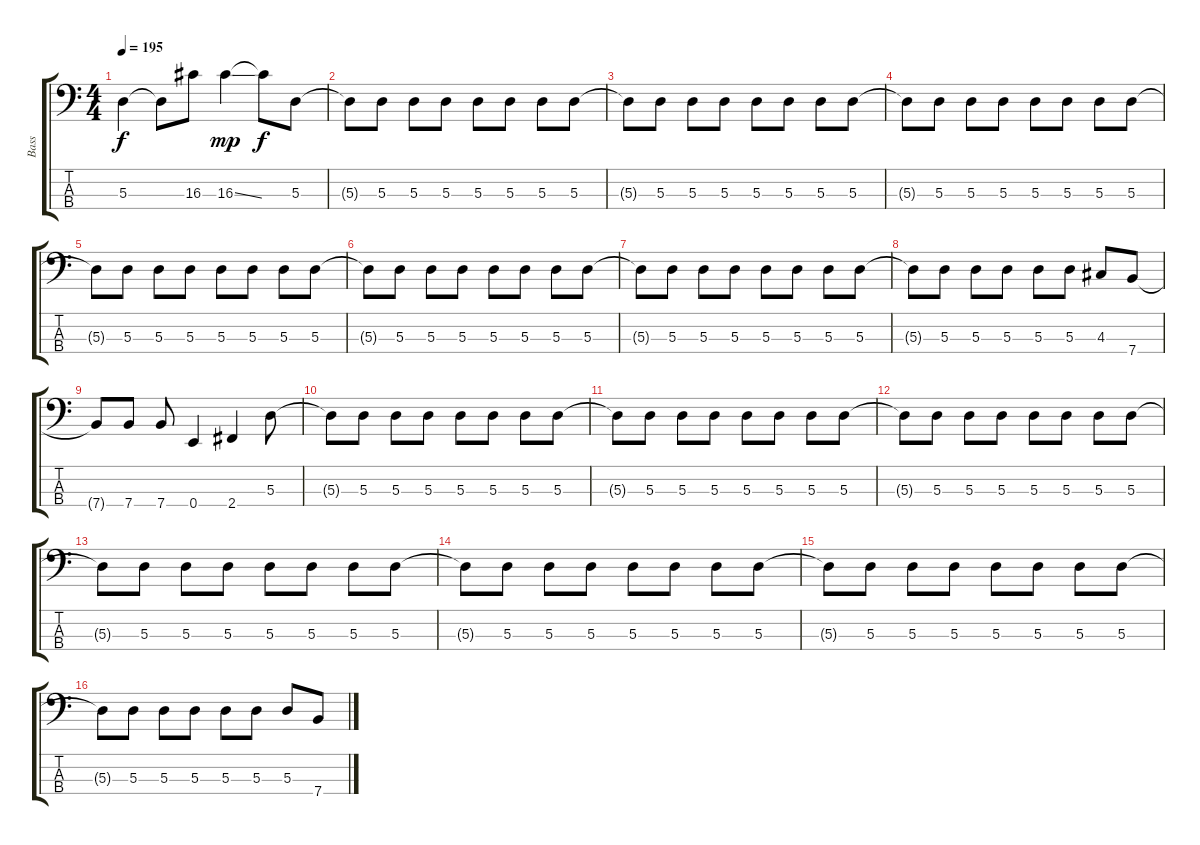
\track ("Bass" "Bass") {instrument electricbasspick}
\staff {score tabs}
\tuning (G2 D2 A1 E1) {hide}
\ts (4 4)
\tempo 195
\clef f4
\ks c
5.3{t}.4{dy f} 5.3{t}.8 16.3.8 16.3{ss}.4{dy mp} 16.3{t}.8{dy f} 5.3.8 |
\section ("" "")
5.3{t}.8 5.3.8 5.3.8 5.3.8 5.3.8 5.3.8 5.3.8 5.3.8 |
5.3{t}.8 5.3.8 5.3.8 5.3.8 5.3.8 5.3.8 5.3.8 5.3.8 |
5.3{t}.8 5.3.8 5.3.8 5.3.8 5.3.8 5.3.8 5.3.8 5.3.8 |
5.3{t}.8 5.3.8 5.3.8 5.3.8 5.3.8 5.3.8 5.3.8 5.3.8 |
5.3{t}.8 5.3.8 5.3.8 5.3.8 5.3.8 5.3.8 5.3.8 5.3.8 |
5.3{t}.8 5.3.8 5.3.8 5.3.8 5.3.8 5.3.8 5.3.8 5.3.8 |
5.3{t}.8 5.3.8 5.3.8 5.3.8 5.3.8 5.3.8 4.3.8 7.4.8 |
7.4{t}.8 7.4.8 7.4.8 0.4.4 2.4.4 5.3.8 |
\section ("" "")
5.3{t}.8 5.3.8 5.3.8 5.3.8 5.3.8 5.3.8 5.3.8 5.3.8 |
5.3{t}.8 5.3.8 5.3.8 5.3.8 5.3.8 5.3.8 5.3.8 5.3.8 |
5.3{t}.8 5.3.8 5.3.8 5.3.8 5.3.8 5.3.8 5.3.8 5.3.8 |
5.3{t}.8 5.3.8 5.3.8 5.3.8 5.3.8 5.3.8 5.3.8 5.3.8 |
5.3{t}.8 5.3.8 5.3.8 5.3.8 5.3.8 5.3.8 5.3.8 5.3.8 |
5.3{t}.8 5.3.8 5.3.8 5.3.8 5.3.8 5.3.8 5.3.8 5.3.8 |
5.3{t}.8 5.3.8 5.3.8 5.3.8 5.3.8 5.3.8 5.3.8 7.4.8
